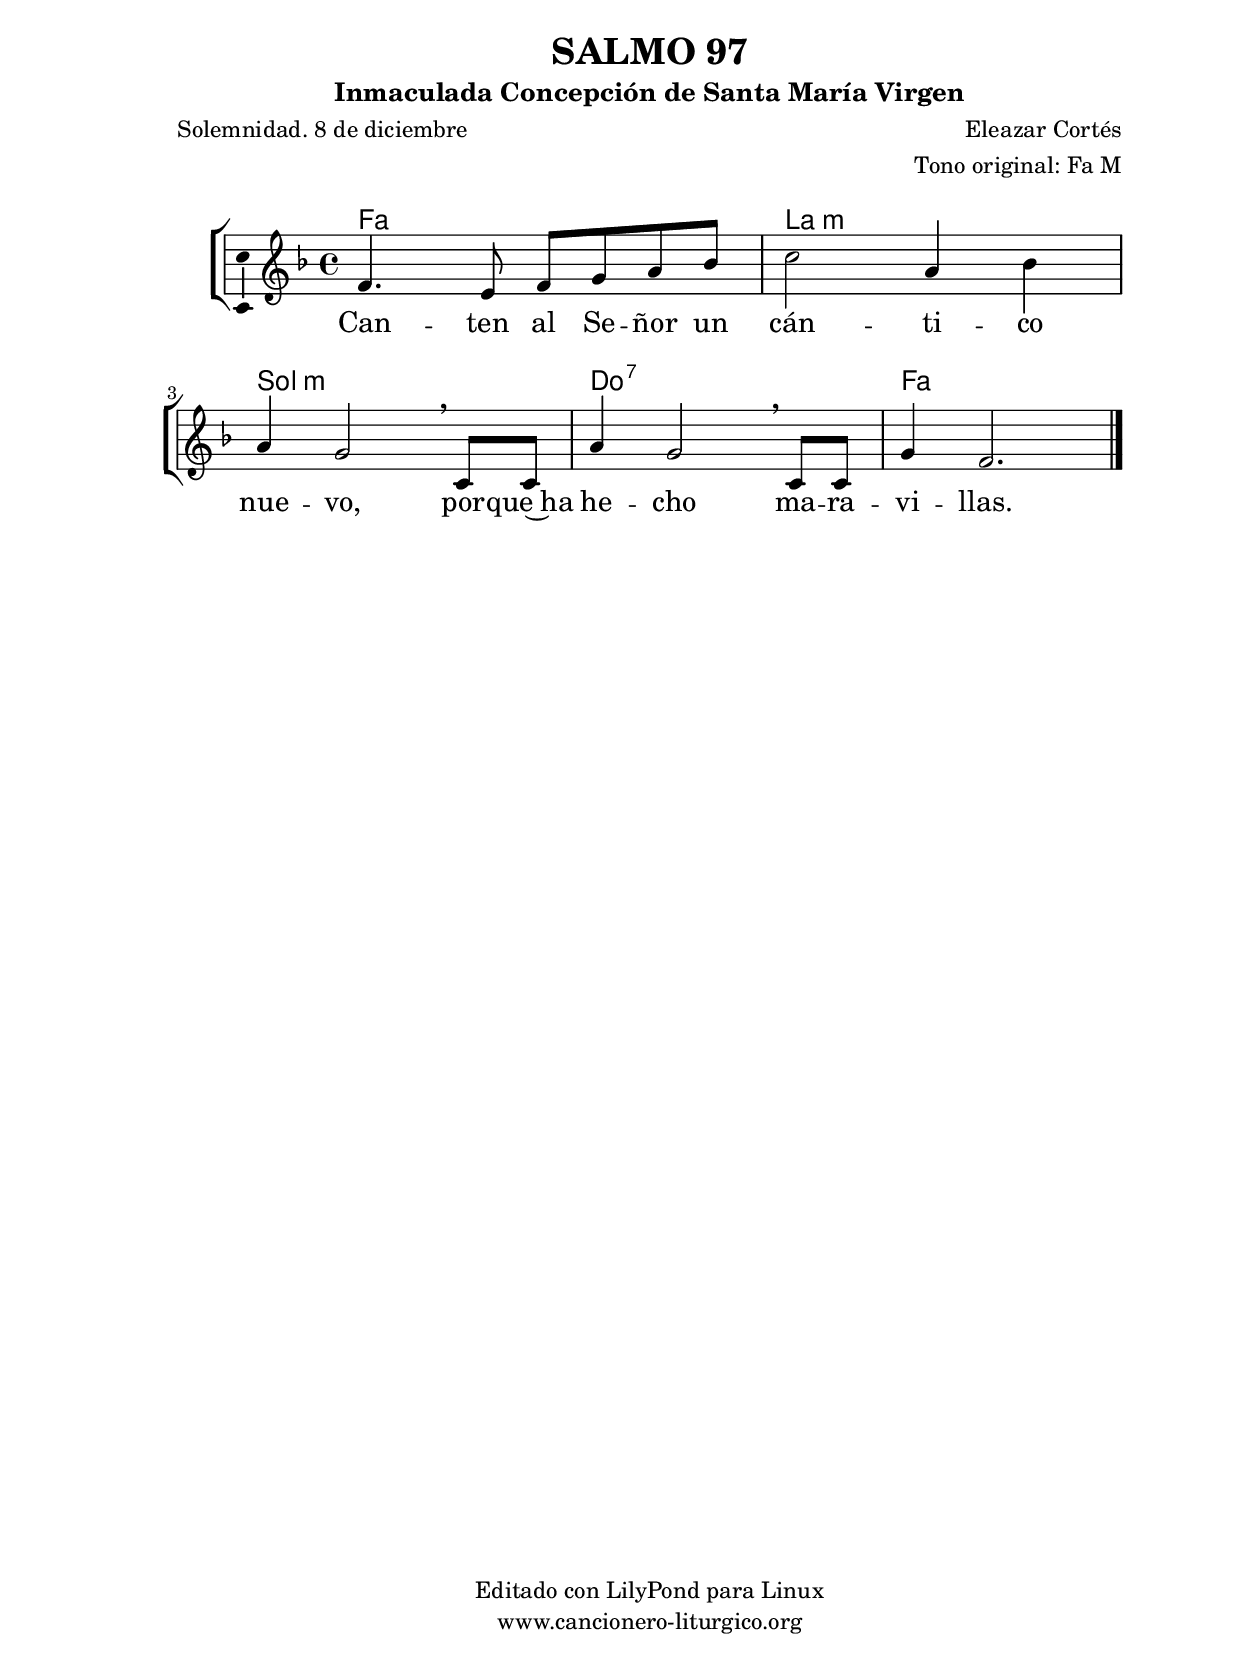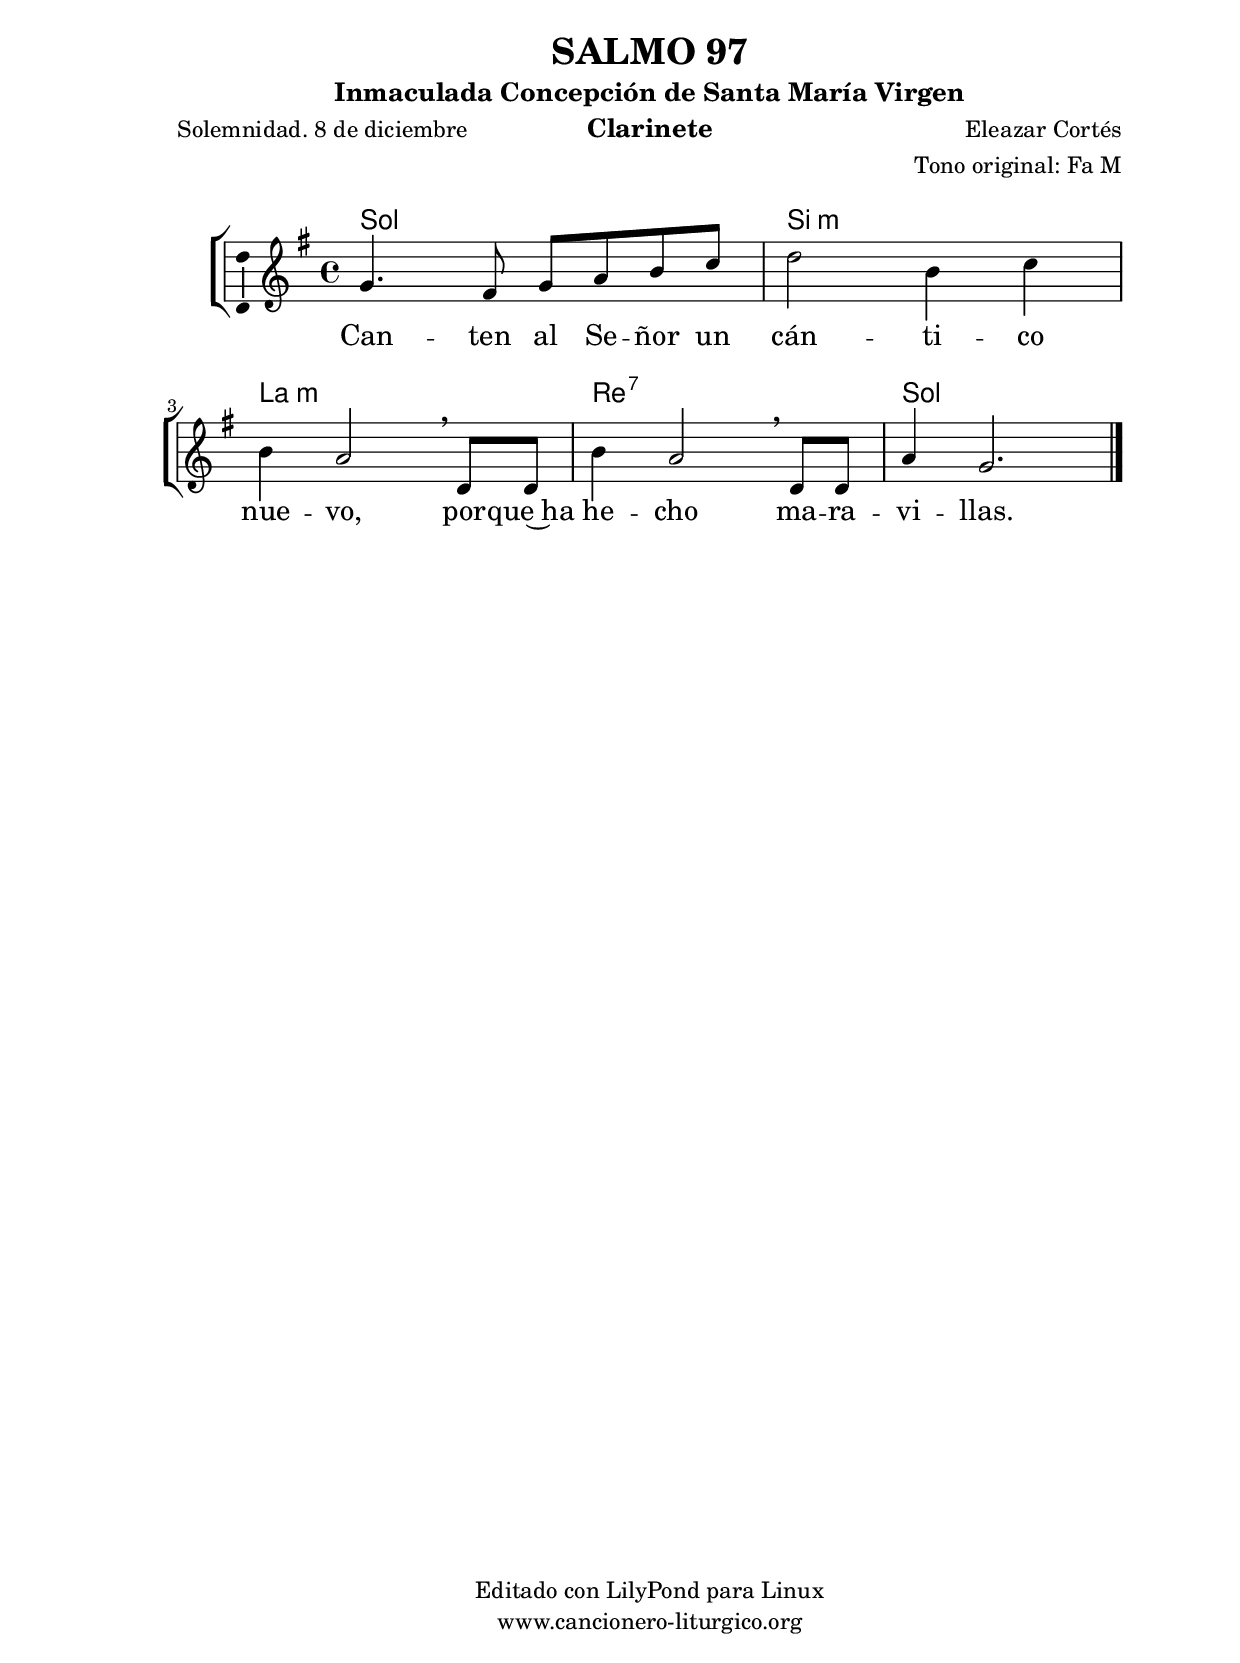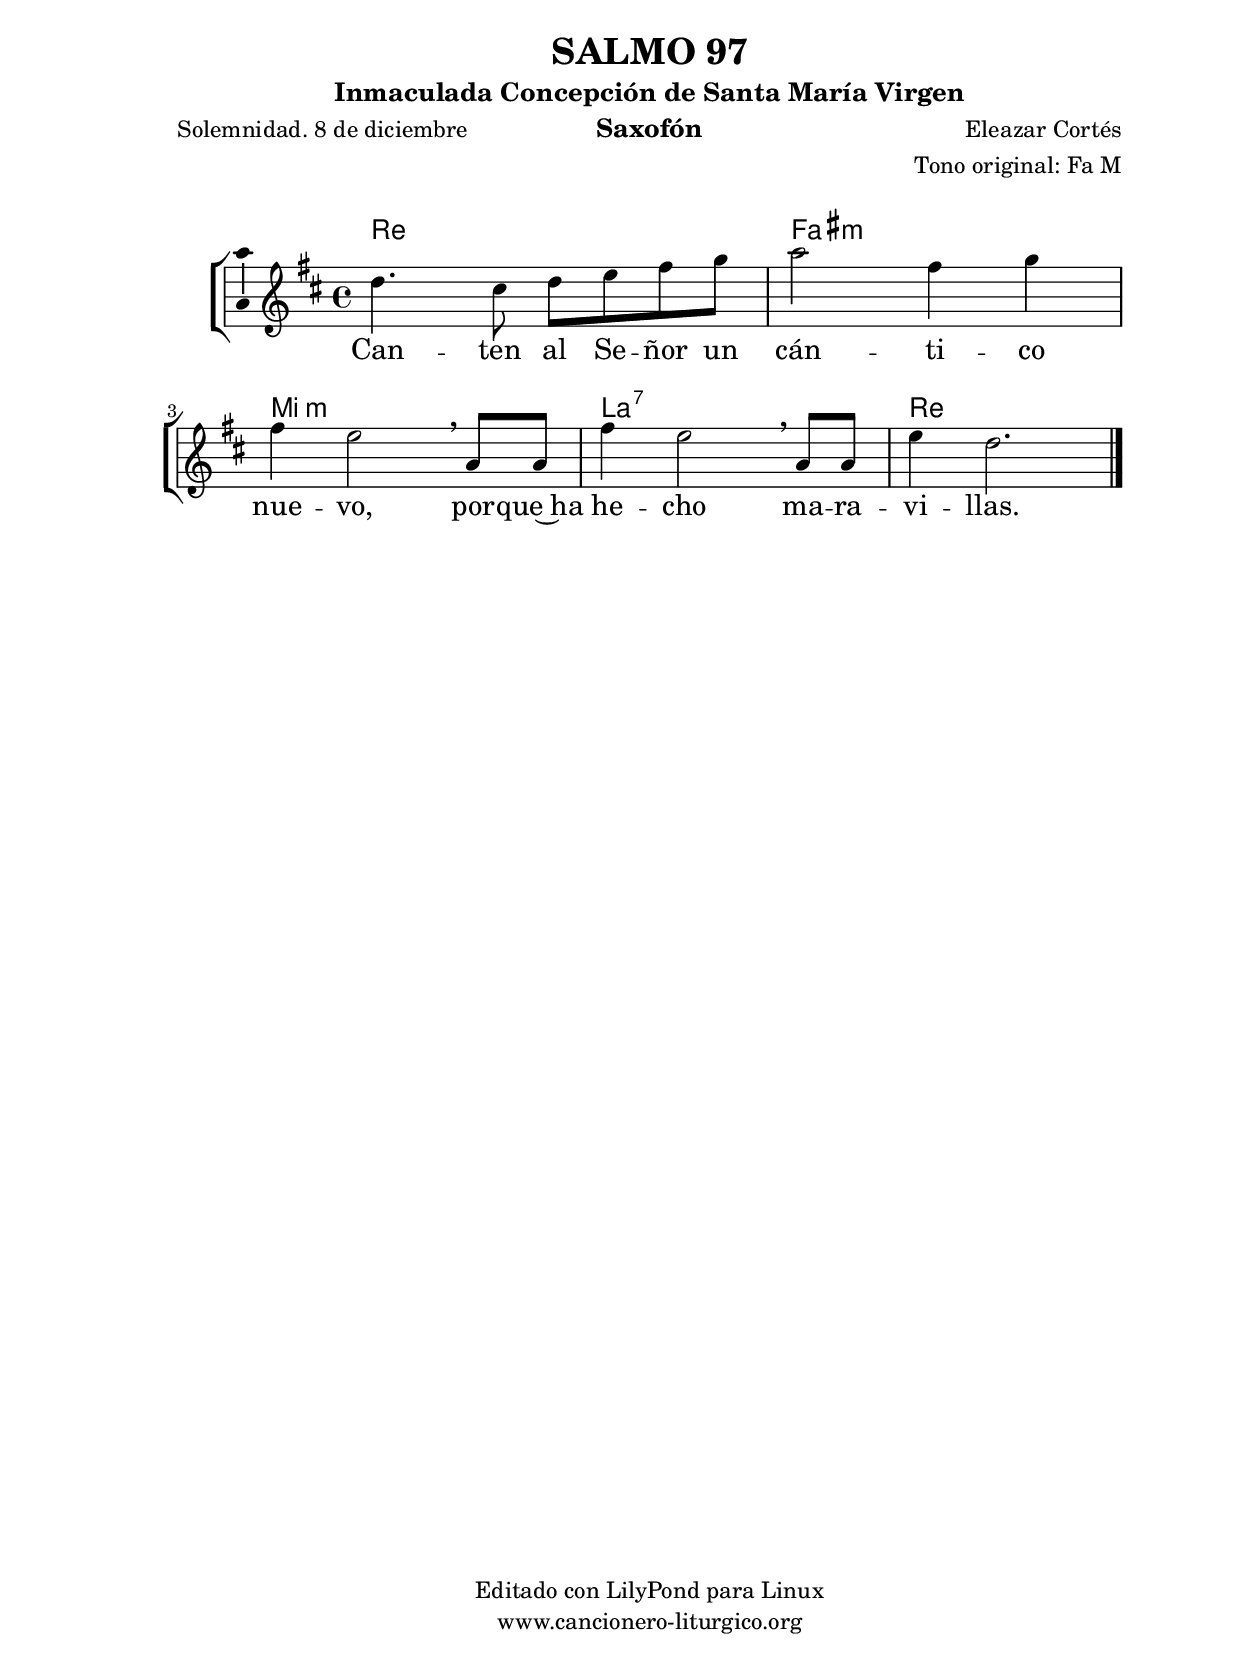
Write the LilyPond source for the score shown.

%
%para convertir .midi en .wav:
%timidity filename.midi -Ow -o finename.wav
%
%
%Para convertir de .wav a .mp3:
%lame -h -m j filename.wav
%
%
%para escuchar el midi:
%timidity nombrefichero.midi
%


%versión de lilypond para la que se ha escrito esta partitura:
\version "2.16.0"

	%Tamaño papel
	#(set-default-paper-size "a4")
	%Tamaño partitura
	#(set-global-staff-size 20)
	%No responde al pulsar sobre una nota
	#(ly:set-option 'point-and-click #f)

%parámetros del encabezamiento:
\header {
	title = "SALMO 97"
	subtitle = "Inmaculada Concepción de Santa María Virgen"
	composer = "Eleazar Cortés"
	poet = "Solemnidad. 8 de diciembre"
	meter = ""
	arranger = "Tono original: Fa M"
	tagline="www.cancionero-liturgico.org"
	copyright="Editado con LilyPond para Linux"
	tiempo = ""
	usos = "Salmo"
	letra = "Canten al Señor un cántico nuevo, porque ha hecho maravillas."
	}

%parámetros asociados al papel:
\paper  {
	oddHeaderMarkup = \markup {\fill-line { \on-the-fly #not-first-page \fromproperty #'header:title \on-the-fly #not-first-page \fromproperty #'header:composer }}
	evenHeaderMarkup = \markup {\fill-line { \fromproperty #'header:composer \fromproperty #'header:title }}
	#(set-paper-size "a4")
	print-page-number = ##f
	first-page-number = 1
	print-first-page-number = ##f
%	head-separation = 3.0 \cm
	top-margin = 2.0 \cm
	bottom-margin = 0.5\cm
%%%	bottom-margin = -1.0\cm
	left-margin = 3.0 \cm
	line-width = 16.0 \cm 
	indent = 8\mm
	interscoreline = 2.\mm
	between-system-space = 15\mm
%	para que las partituras no llenen la hoja:
	ragged-bottom = ##t
%	idem para la última hoja:
	ragged-last-bottom = ##f
%	para que las partituras llenen el ancho del papel:
	ragged-last = ##f
	after-title-space = 2.5 \cm
%page-count=1
%system-count=8

	%Flexible Vertical Spacing
%	markup-markup-spacing =
%	#'((basic-distance . 15) (minimum-distance . 15) (padding . 3))
	markup-system-spacing =
	#'((basic-distance . 15) (minimum-distance . 15) (padding . 3))
	system-system-spacing =
	#'((basic-distance . 15) (minimum-distance . 15) (padding . 3))
	score-system-spacing =
	#'((basic-distance . 15) (minimum-distance . 15) (padding . 5))
%	top-system-spacing = % header
%	#'((basic-distance . 8) (minimum-distance . 0) (padding . 3))
%	top-markup-spacing =
%	#'((basic-distance . 20) (minimum-distance . 20) (padding . 3))
	last-bottom-spacing = % footer
	#'((basic-distance . 5) (minimum-distance . 5) (padding . 3))
%	score-markup-spacing =
%	#'((basic-distance . 16) (minimum-distance . 13) (padding . 3))

	}


%parámetros que afectan a toda la partitura:
global =  {
	%clave de sol (G):
	\clef G
	%armadura:
%	\transpose f a
	\key f \major
	\tempo 4=108
	\set Score.tempoHideNote = ##t
	}


acordes = {
	\italianChords
	\chordmode {
%	\transpose f a
{

f1 a:m g:m c:7 f

	}
	}
}

melodia = 
%	\transpose f a
{
	\relative c'{
	\time 4/4

f4. e8 f g a bes
c2 a4 bes
a4 g2 \breathe c,8 c
a'4 g2 \breathe c,8 c
g'4 f2.

	\bar "|."
	}
	}


texto = \lyricmode {
Can -- ten al Se -- ñor un cán -- ti -- co nue -- vo,
por -- que~ha he -- cho ma -- ra -- vi -- llas.
	}


acordesStaff = \context ChordNames = acordesStaff <<
	\set chordChanges = ##t
	\acordes
	>>


vozStaff = \context Voice = vozStaff
\with {\consists "Ambitus_engraver"}
<<
%	\set Staff.instrumentName = ""
%	\set Staff.shortInstrumentName = ""
%	\set Staff.midiInstrument = #"clarinet"
%	\set Staff.midiInstrument = #"cello"
%	\set Staff.midiInstrument = #"flute"
	\set Staff.midiInstrument = #"electric guitar (jazz)"
%	\set Staff.midiInstrument = #"english horn"
%	\set Staff.midiInstrument = #"violin"
%	\set Staff.midiInstrument = #"glockenspiel"
	\set Staff.midiMinimumVolume = #0.7
	\set Staff.midiMaximumVolume = #0.9
	\global
	\melodia
	>>


textoStaff = \context Lyrics = textoStaff <<
	\lyricsto vozStaff \texto
	>>

\book {
	\score {
		\context ChoirStaff {
			\override StaffGroup.SystemStartBracket #'collapse-height = #1
			\override Score.SystemStartBar #'collapse-height = #1
			<<
			\acordesStaff
			\vozStaff
			\textoStaff
			>>
			}
		\layout {
	    		\context {
				\Lyrics
				\override LyricText #'font-size = #2
				}
	   		 \context {
				\Score
				%fontSize = #3
				\override StaffSymbol #'staff-space = #(magstep +3)
				%\override Beam #'thickness = #0.55
				%\override SpacingSpanner #'spacing-increment = #1.0
				%\override Slur #'height-limit = #1.5
				}
			}
		}
	\score {
		\unfoldRepeats
		\context ChoirStaff {
			<<
			\acordesStaff
			\vozStaff
			>>
			}
		\midi {
	  		\context {
	  			\Score
				tempoWholesPerMinute = #(ly:make-moment 70 4)
				}
			}
		}
	}

%Partitura para clarinete
#(define output-suffix "C")
\book {
	\header{
		instrument = "Clarinete"
		}
	\score {
		\context ChoirStaff {
			\override StaffGroup.SystemStartBracket #'collapse-height = #1
			\override Score.SystemStartBar #'collapse-height = #1
\transpose c d
			<<
			\acordesStaff
			\vozStaff
			\textoStaff
			>>
			}
		\layout {
	    		\context {
				\Lyrics
				\override LyricText #'font-size = #2
				}
	   		 \context {
				\Score
				%fontSize = #3
				\override StaffSymbol #'staff-space = #(magstep +3)
				%\override Beam #'thickness = #0.55
				%\override SpacingSpanner #'spacing-increment = #1.0
				%\override Slur #'height-limit = #1.5
				}
			}
		}
	}

%Partitura para saxofón
#(define output-suffix "S")
\book {
	\header{
		instrument = "Saxofón"
		}
	\score {
		\context ChoirStaff {
			\override StaffGroup.SystemStartBracket #'collapse-height = #1
			\override Score.SystemStartBar #'collapse-height = #1
\transpose c a
			<<
			\acordesStaff
			\vozStaff
			\textoStaff
			>>
			}
		\layout {
	    		\context {
				\Lyrics
				\override LyricText #'font-size = #2
				}
	   		 \context {
				\Score
				%fontSize = #3
				\override StaffSymbol #'staff-space = #(magstep +3)
				%\override Beam #'thickness = #0.55
				%\override SpacingSpanner #'spacing-increment = #1.0
				%\override Slur #'height-limit = #1.5
				}
			}
		}
	}

